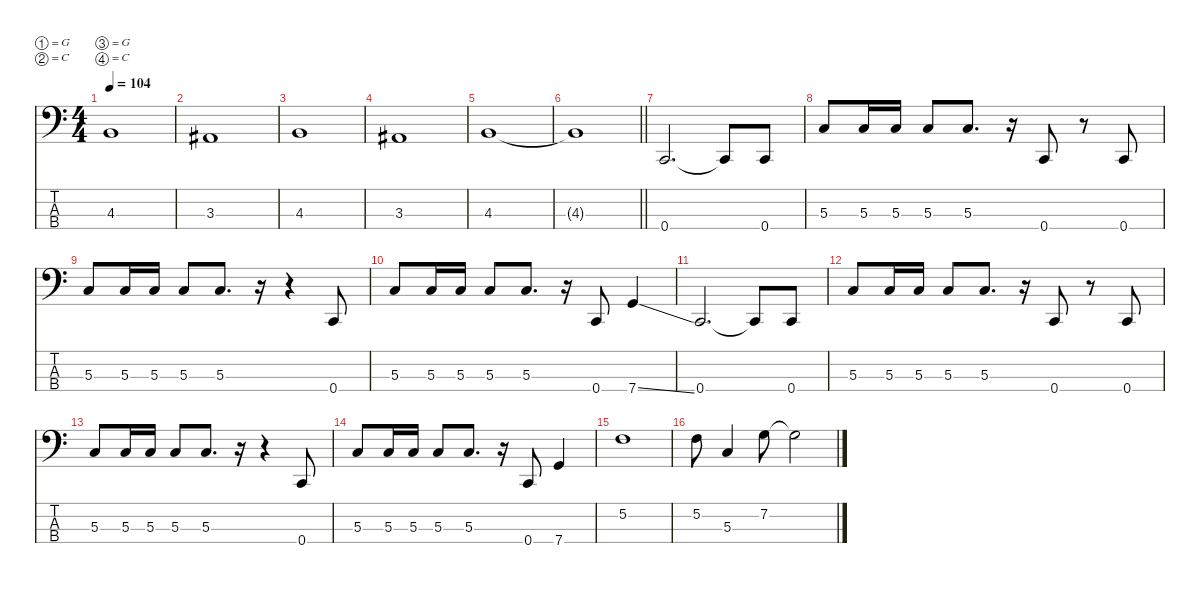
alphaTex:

\defaultSystemsLayout 4
\hideDynamics
\bracketExtendMode nobrackets
\singleTrackTrackNamePolicy hidden
\multiTrackTrackNamePolicy hidden
\firstSystemTrackNameMode fullname
\firstSystemTrackNameOrientation horizontal
\otherSystemsTrackNameOrientation horizontal
\track ("Bass" "el.bs.") {defaultSystemsLayout 8 instrument electricbassfinger}
\staff {score tabs}
\tuning (G2 C2 G1 C1)
\ts (4 4)
\tempo 104
\clef f4
\ks c
4.3.1{dy ff beam Up} |
3.3{acc #}.1{beam Up} |
4.3.1{beam Up} |
3.3{acc #}.1{beam Up} |
4.3.1{beam Up} |
\barLineRight lightlight
4.3{t}.1{beam Up} |
0.4.2{d beam Up} 0.4{t}.8{beam Up} 0.4.8{beam Up} |
5.3.8{beam Up} 5.3.16{beam Up} 5.3.16{beam Up} 5.3.8{beam Up} 5.3.8{d beam Up} r.16{beam Up} 0.4.8{beam Up} r.8{beam Up} 0.4.8{beam Up} |
5.3.8{beam Up} 5.3.16{beam Up} 5.3.16{beam Up} 5.3.8{beam Up} 5.3.8{d beam Up} r.16{beam Up} r.4{beam Up} 0.4.8{beam Up} |
5.3.8{beam Up} 5.3.16{beam Up} 5.3.16{beam Up} 5.3.8{beam Up} 5.3.8{d beam Up} r.16{beam Up} 0.4.8{beam Up} 7.4{ss}.4{beam Up} |
0.4.2{d beam Up} 0.4{t}.8{beam Up} 0.4.8{beam Up} |
5.3.8{beam Up} 5.3.16{beam Up} 5.3.16{beam Up} 5.3.8{beam Up} 5.3.8{d beam Up} r.16{beam Up} 0.4.8{beam Up} r.8{beam Up} 0.4.8{beam Up} |
5.3.8{beam Up} 5.3.16{beam Up} 5.3.16{beam Up} 5.3.8{beam Up} 5.3.8{d beam Up} r.16{beam Up} r.4{beam Up} 0.4.8{beam Up} |
5.3.8{beam Up} 5.3.16{beam Up} 5.3.16{beam Up} 5.3.8{beam Up} 5.3.8{d beam Up} r.16{beam Up} 0.4.8{beam Up} 7.4.4{beam Up} |
5.2.1{beam Down} |
5.2.8{beam Down} 5.3.4{beam Up} 7.2.8{beam Down} 7.2{t}.2{beam Down}
